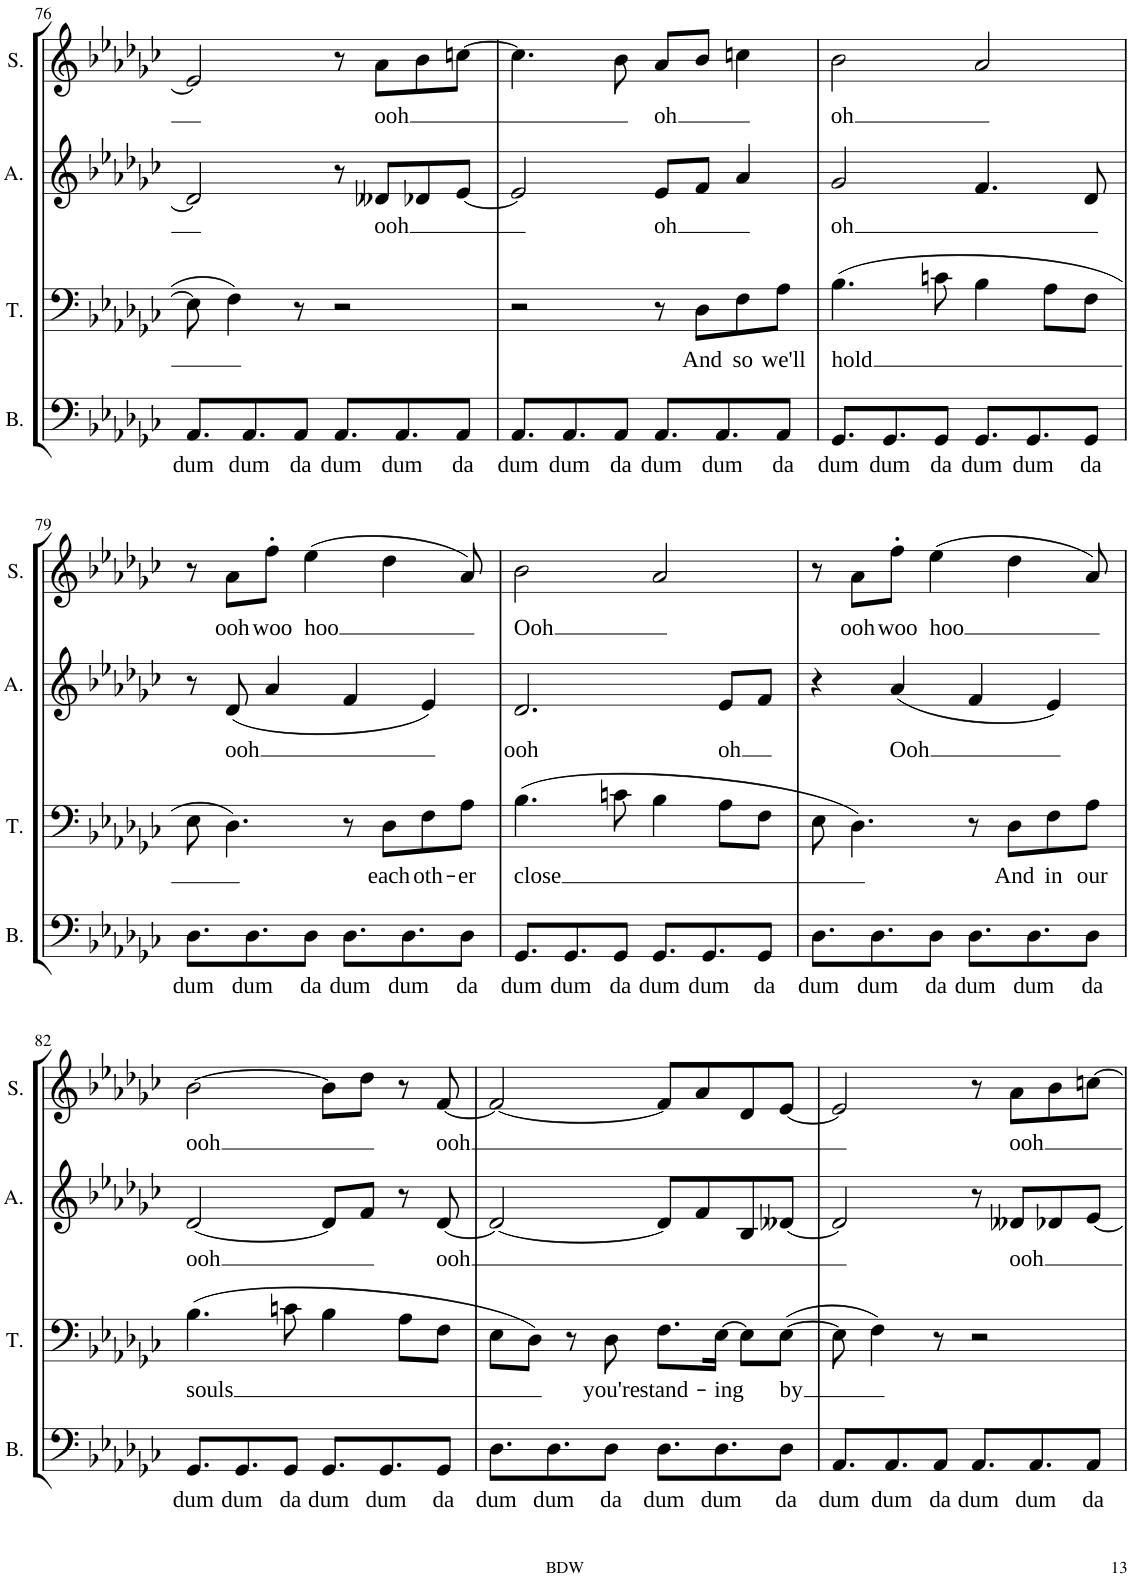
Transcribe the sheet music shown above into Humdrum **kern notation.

**kern	**text	**kern	**text	**kern	**text	**kern	**text
*part4	*part4	*part3	*part3	*part2	*part2	*part1	*part1
*staff4	*staff4	*staff3	*staff3	*staff2	*staff2	*staff1	*staff1
*I"Bass	*	*I"Tenor	*	*I"Alto	*	*I"Soprano	*
*I'B.	*	*I'T.	*	*I'A.	*	*I'S.	*
!!LO:PB:g=z
*clefF4	*	*clefF4	*	*clefG2	*	*clefG2	*
*k[b-e-a-d-g-c-]	*	*k[b-e-a-d-g-c-]	*	*k[b-e-a-d-g-c-]	*	*k[b-e-a-d-g-c-]	*
*M4/4	*	*M4/4	*	*M4/4	*	*M4/4	*
=76	=76	=76	=76	=76	=76	=76	=76
!	!LO:LY:b	!	!	!	!	!	!
8.AA-/L	dum	8E-\]	.	2d--/]	.	2e-/]	.
.	.	4F\	.	.	.	.	.
!	!LO:LY:b	!	!	!	!	!	!
8.AA-/	dum	.	.	.	.	.	.
!	!LO:LY:b	!	!	!	!	!	!
8AA-/J	da	8r	.	.	.	.	.
!	!LO:LY:b	!	!	!	!	!	!
8.AA-/L	dum	2r	.	8r	.	8r	.
!	!	!	!	!	!LO:LY:b	!	!LO:LY:b
.	.	.	.	8d--X/L	ooh	8a-\L	ooh
!	!LO:LY:b	!	!	!	!	!	!
8.AA-/	dum	.	.	.	.	.	.
.	.	.	.	8d-X/	.	8b-\	.
!	!LO:LY:b	!	!	!	!	!	!
8AA-/J	da	.	.	[8e-/J	.	[8ccn\J	.
=77	=77	=77	=77	=77	=77	=77	=77
!	!LO:LY:b	!	!	!	!	!	!
8.AA-/L	dum	2r	.	2e-/]	.	4.cc\]	.
!	!LO:LY:b	!	!	!	!	!	!
8.AA-/	dum	.	.	.	.	.	.
!	!LO:LY:b	!	!	!	!	!	!
8AA-/J	da	.	.	.	.	8b-\	.
!	!LO:LY:b	!	!	!	!LO:LY:b	!	!LO:LY:b
8.AA-/L	dum	8r	.	8e-/L	oh	8a-/L	oh
!	!	!	!LO:LY:b	!	!	!	!
.	.	8D-\L	And	8f/J	.	8b-/J	.
!	!LO:LY:b	!	!	!	!	!	!
8.AA-/	dum	.	.	.	.	.	.
!	!	!	!LO:LY:b	!	!	!	!
.	.	8F\	so	4a-/	.	4ccn\	.
!	!LO:LY:b	!	!LO:LY:b	!	!	!	!
8AA-/J	da	8A-\J	we'll	.	.	.	.
=78	=78	=78	=78	=78	=78	=78	=78
!	!LO:LY:b	!	!LO:LY:b	!	!LO:LY:b	!	!LO:LY:b
8.GG-/L	dum	(4.B-\	-hold	2g-/	oh	2b-\	oh
!	!LO:LY:b	!	!	!	!	!	!
8.GG-/	dum	.	.	.	.	.	.
!	!LO:LY:b	!	!	!	!	!	!
8GG-/J	da	8cn\	.	.	.	.	.
!	!LO:LY:b	!	!	!	!	!	!
8.GG-/L	dum	4B-\	.	4.f/	.	2a-/	.
!	!LO:LY:b	!	!	!	!	!	!
8.GG-/	dum	.	.	.	.	.	.
.	.	8A-\L	.	.	.	.	.
!	!LO:LY:b	!	!	!	!	!	!
8GG-/J	da	8F\J	.	8d-/	.	.	.
!!LO:LB:g=z
=79	=79	=79	=79	=79	=79	=79	=79
!	!LO:LY:b	!	!	!	!	!	!
8.D-\L	dum	8E-\	.	8r	.	8r	.
!	!	!	!	!	!LO:LY:b	!	!LO:LY:b
.	.	4.D-\)	.	(8d-/	ooh	8a-\L	ooh
!	!LO:LY:b	!	!	!	!	!	!
8.D-\	dum	.	.	.	.	.	.
!	!	!	!	!	!	!	!LO:LY:b
.	.	.	.	4a-/	.	8ff'\J	woo
!	!LO:LY:b	!	!	!	!	!	!LO:LY:b
8D-\J	da	.	.	.	.	(4ee-\	hoo
!	!LO:LY:b	!	!	!	!	!	!
8.D-\L	dum	8r	.	4f/	.	.	.
!	!	!	!LO:LY:b	!	!	!	!
.	.	8D-\L	each	.	.	4dd-\	.
!	!LO:LY:b	!	!	!	!	!	!
8.D-\	dum	.	.	.	.	.	.
!	!	!	!LO:LY:b	!	!	!	!
.	.	8F\	oth-	4e-/)	.	.	.
!	!LO:LY:b	!	!LO:LY:b	!	!	!	!
8D-\J	da	8A-\J	-er	.	.	8a-/)	.
=80	=80	=80	=80	=80	=80	=80	=80
!	!LO:LY:b	!	!LO:LY:b	!	!LO:LY:b	!	!LO:LY:b
8.GG-/L	dum	(4.B-\	-close	2.d-/	ooh	2b-\	Ooh
!	!LO:LY:b	!	!	!	!	!	!
8.GG-/	dum	.	.	.	.	.	.
!	!LO:LY:b	!	!	!	!	!	!
8GG-/J	da	8cn\	.	.	.	.	.
!	!LO:LY:b	!	!	!	!	!	!
8.GG-/L	dum	4B-\	.	.	.	2a-/	.
!	!LO:LY:b	!	!	!	!	!	!
8.GG-/	dum	.	.	.	.	.	.
!	!	!	!	!	!LO:LY:b	!	!
.	.	8A-\L	.	8e-/L	oh	.	.
!	!LO:LY:b	!	!	!	!	!	!
8GG-/J	da	8F\J	.	8f/J	.	.	.
=81	=81	=81	=81	=81	=81	=81	=81
!	!LO:LY:b	!	!	!	!	!	!
8.D-\L	dum	8E-\	.	4r	.	8r	.
!	!	!	!	!	!	!	!LO:LY:b
.	.	4.D-\)	.	.	.	8a-\L	ooh
!	!LO:LY:b	!	!	!	!	!	!
8.D-\	dum	.	.	.	.	.	.
!	!	!	!	!	!LO:LY:b	!	!LO:LY:b
.	.	.	.	(4a-/	Ooh	8ff'\J	woo
!	!LO:LY:b	!	!	!	!	!	!LO:LY:b
8D-\J	da	.	.	.	.	(4ee-\	hoo
!	!LO:LY:b	!	!	!	!	!	!
8.D-\L	dum	8r	.	4f/	.	.	.
!	!	!	!LO:LY:b	!	!	!	!
.	.	8D-\L	And	.	.	4dd-\	.
!	!LO:LY:b	!	!	!	!	!	!
8.D-\	dum	.	.	.	.	.	.
!	!	!	!LO:LY:b	!	!	!	!
.	.	8F\	in	4e-/)	.	.	.
!	!LO:LY:b	!	!LO:LY:b	!	!	!	!
8D-\J	da	8A-\J	our	.	.	8a-/)	.
!!LO:LB:g=z
=82	=82	=82	=82	=82	=82	=82	=82
!	!LO:LY:b	!	!LO:LY:b	!	!LO:LY:b	!	!LO:LY:b
8.GG-/L	dum	(4.B-\	-souls	[2d-/	ooh	[2b-\	ooh
!	!LO:LY:b	!	!	!	!	!	!
8.GG-/	dum	.	.	.	.	.	.
!	!LO:LY:b	!	!	!	!	!	!
8GG-/J	da	8cn\	.	.	.	.	.
!	!LO:LY:b	!	!	!	!	!	!
8.GG-/L	dum	4B-\	.	8d-/L]	.	8b-\L]	.
.	.	.	.	8f/J	.	8dd-\J	.
!	!LO:LY:b	!	!	!	!	!	!
8.GG-/	dum	.	.	.	.	.	.
.	.	8A-\L	.	8r	.	8r	.
!	!LO:LY:b	!	!	!	!LO:LY:b	!	!LO:LY:b
8GG-/J	da	8F\J	.	[8d-/	ooh	[8f/	ooh
=83	=83	=83	=83	=83	=83	=83	=83
!	!LO:LY:b	!	!	!	!	!	!
8.D-\L	dum	8E-\L	.	2d-/_	.	2f/_	.
.	.	8D-\J)	.	.	.	.	.
!	!LO:LY:b	!	!	!	!	!	!
8.D-\	dum	.	.	.	.	.	.
.	.	8r	.	.	.	.	.
!	!LO:LY:b	!	!LO:LY:b	!	!	!	!
8D-\J	da	8D-\	you're	.	.	.	.
!	!LO:LY:b	!	!LO:LY:b	!	!	!	!
8.D-\L	dum	8.F\L	stand-	8d-/L]	.	8f/L]	.
.	.	.	.	8f/	.	8a-/	.
!	!LO:LY:b	!	!LO:LY:b	!	!	!	!
8.D-\	dum	[16E-\Jk	-ing	.	.	.	.
.	.	8E-\L]	.	8B-/	.	8d-/	.
!	!LO:LY:b	!	!LO:LY:b	!	!	!	!
8D-\J	da	([8E-\J	by	[8d--X/J	.	[8e-/J	.
=84	=84	=84	=84	=84	=84	=84	=84
!	!LO:LY:b	!	!	!	!	!	!
8.AA-/L	dum	8E-\]	.	2d--/]	.	2e-/]	.
.	.	4F\)	.	.	.	.	.
!	!LO:LY:b	!	!	!	!	!	!
8.AA-/	dum	.	.	.	.	.	.
!	!LO:LY:b	!	!	!	!	!	!
8AA-/J	da	8r	.	.	.	.	.
!	!LO:LY:b	!	!	!	!	!	!
8.AA-/L	dum	2r	.	8r	.	8r	.
!	!	!	!	!	!LO:LY:b	!	!LO:LY:b
.	.	.	.	8d--X/L	ooh	8a-\L	ooh
!	!LO:LY:b	!	!	!	!	!	!
8.AA-/	dum	.	.	.	.	.	.
.	.	.	.	8d-X/	.	8b-\	.
!	!LO:LY:b	!	!	!	!	!	!
8AA-/J	da	.	.	[8e-/J	.	[8ccn\J	.
=	=	=	=	=	=	=	=
*-	*-	*-	*-	*-	*-	*-	*-
